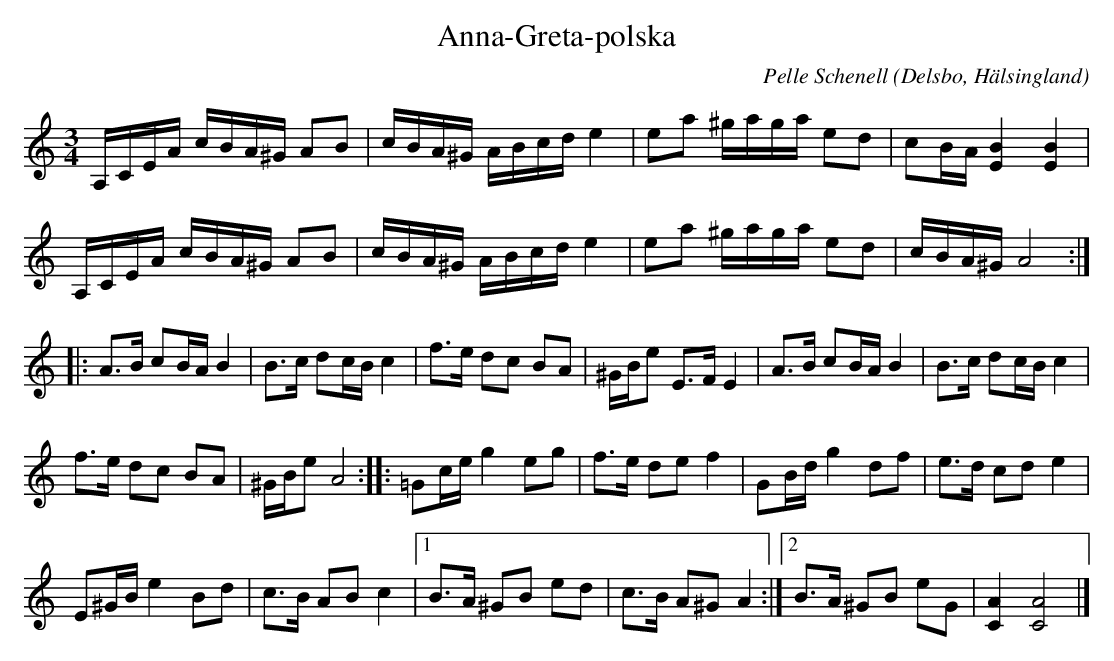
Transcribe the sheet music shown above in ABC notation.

X:1
T:Anna-Greta-polska
O:Delsbo, Hälsingland
C:Pelle Schenell
M:3/4
L:1/8
K:Am
A,/C/E/A/ c/B/A/^G/ AB | c/B/A/^G/ A/B/c/d/ e2 | ea ^g/a/g/a/ ed | cB/A/ [B2E2] [B2E2] |
A,/C/E/A/ c/B/A/^G/ AB | c/B/A/^G/ A/B/c/d/ e2 | ea ^g/a/g/a/ ed | c/B/A/^G/ A4 :|
|: A>B cB/A/ B2 | B>c dc/B/ c2 | f>e dc BA | ^G/B/e E>F E2 | A>B cB/A/ B2 | B>c dc/B/ c2 |
f>e dc BA | ^G/B/e A4 :: =Gc/e/ g2 eg | f>e de f2 | GB/d/ g2 df | e>d cd e2 |
E^G/B/ e2 Bd | c>B AB c2 |1 B>A ^GB ed | c>B A^G A2 :|2 B>A ^GB eG | [C2A2] [C4A4] |]
